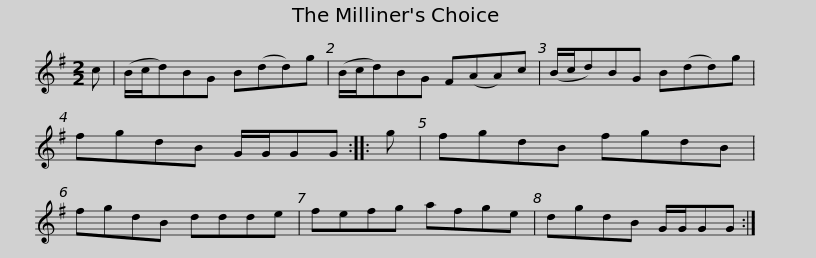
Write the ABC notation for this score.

X:1
L:1/8
M:2/2
I:linebreak $
K:G
V:1 treble
V:1
 c | (B/c/d)BG B(dd)g | (B/c/d)BG F(AA)c | (B/c/d)BG B(dd)g | fgdB G/G/GG :: %5
 g |$ fgdB fgdB | fgdB ddde | fefg afge | dgdB G/G/GG :| %10
